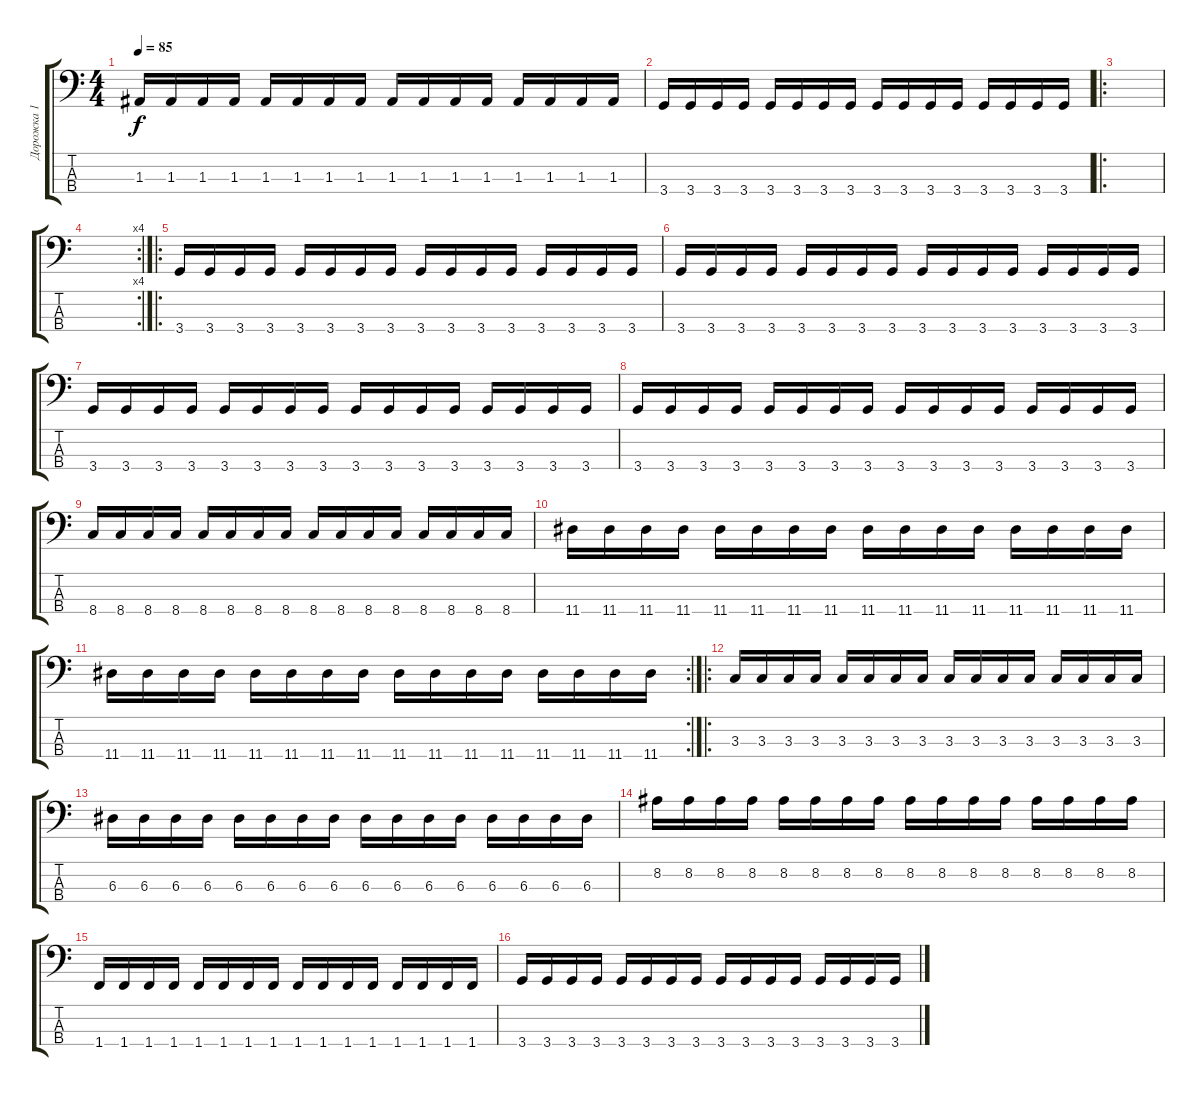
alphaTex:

\track ("Дорожка 1" "Дорожка 1") {instrument electricbassfinger}
\staff {score tabs}
\tuning (G2 D2 A1 E1) {hide}
\ts (4 4)
\tempo 85
\clef f4
\ks c
1.3.16{dy f} 1.3.16 1.3.16 1.3.16 1.3.16 1.3.16 1.3.16 1.3.16 1.3.16 1.3.16 1.3.16 1.3.16 1.3.16 1.3.16 1.3.16 1.3.16 |
3.4.16 3.4.16 3.4.16 3.4.16 3.4.16 3.4.16 3.4.16 3.4.16 3.4.16 3.4.16 3.4.16 3.4.16 3.4.16 3.4.16 3.4.16 3.4.16 |
\ro
|
\rc 4
|
\ro
3.4.16 3.4.16 3.4.16 3.4.16 3.4.16 3.4.16 3.4.16 3.4.16 3.4.16 3.4.16 3.4.16 3.4.16 3.4.16 3.4.16 3.4.16 3.4.16 |
3.4.16 3.4.16 3.4.16 3.4.16 3.4.16 3.4.16 3.4.16 3.4.16 3.4.16 3.4.16 3.4.16 3.4.16 3.4.16 3.4.16 3.4.16 3.4.16 |
3.4.16 3.4.16 3.4.16 3.4.16 3.4.16 3.4.16 3.4.16 3.4.16 3.4.16 3.4.16 3.4.16 3.4.16 3.4.16 3.4.16 3.4.16 3.4.16 |
3.4.16 3.4.16 3.4.16 3.4.16 3.4.16 3.4.16 3.4.16 3.4.16 3.4.16 3.4.16 3.4.16 3.4.16 3.4.16 3.4.16 3.4.16 3.4.16 |
8.4.16 8.4.16 8.4.16 8.4.16 8.4.16 8.4.16 8.4.16 8.4.16 8.4.16 8.4.16 8.4.16 8.4.16 8.4.16 8.4.16 8.4.16 8.4.16 |
11.4.16 11.4.16 11.4.16 11.4.16 11.4.16 11.4.16 11.4.16 11.4.16 11.4.16 11.4.16 11.4.16 11.4.16 11.4.16 11.4.16 11.4.16 11.4.16 |
\rc 2
11.4.16 11.4.16 11.4.16 11.4.16 11.4.16 11.4.16 11.4.16 11.4.16 11.4.16 11.4.16 11.4.16 11.4.16 11.4.16 11.4.16 11.4.16 11.4.16 |
\ro
3.3.16 3.3.16 3.3.16 3.3.16 3.3.16 3.3.16 3.3.16 3.3.16 3.3.16 3.3.16 3.3.16 3.3.16 3.3.16 3.3.16 3.3.16 3.3.16 |
6.3.16 6.3.16 6.3.16 6.3.16 6.3.16 6.3.16 6.3.16 6.3.16 6.3.16 6.3.16 6.3.16 6.3.16 6.3.16 6.3.16 6.3.16 6.3.16 |
8.2.16 8.2.16 8.2.16 8.2.16 8.2.16 8.2.16 8.2.16 8.2.16 8.2.16 8.2.16 8.2.16 8.2.16 8.2.16 8.2.16 8.2.16 8.2.16 |
1.4.16 1.4.16 1.4.16 1.4.16 1.4.16 1.4.16 1.4.16 1.4.16 1.4.16 1.4.16 1.4.16 1.4.16 1.4.16 1.4.16 1.4.16 1.4.16 |
3.4.16 3.4.16 3.4.16 3.4.16 3.4.16 3.4.16 3.4.16 3.4.16 3.4.16 3.4.16 3.4.16 3.4.16 3.4.16 3.4.16 3.4.16 3.4.16
